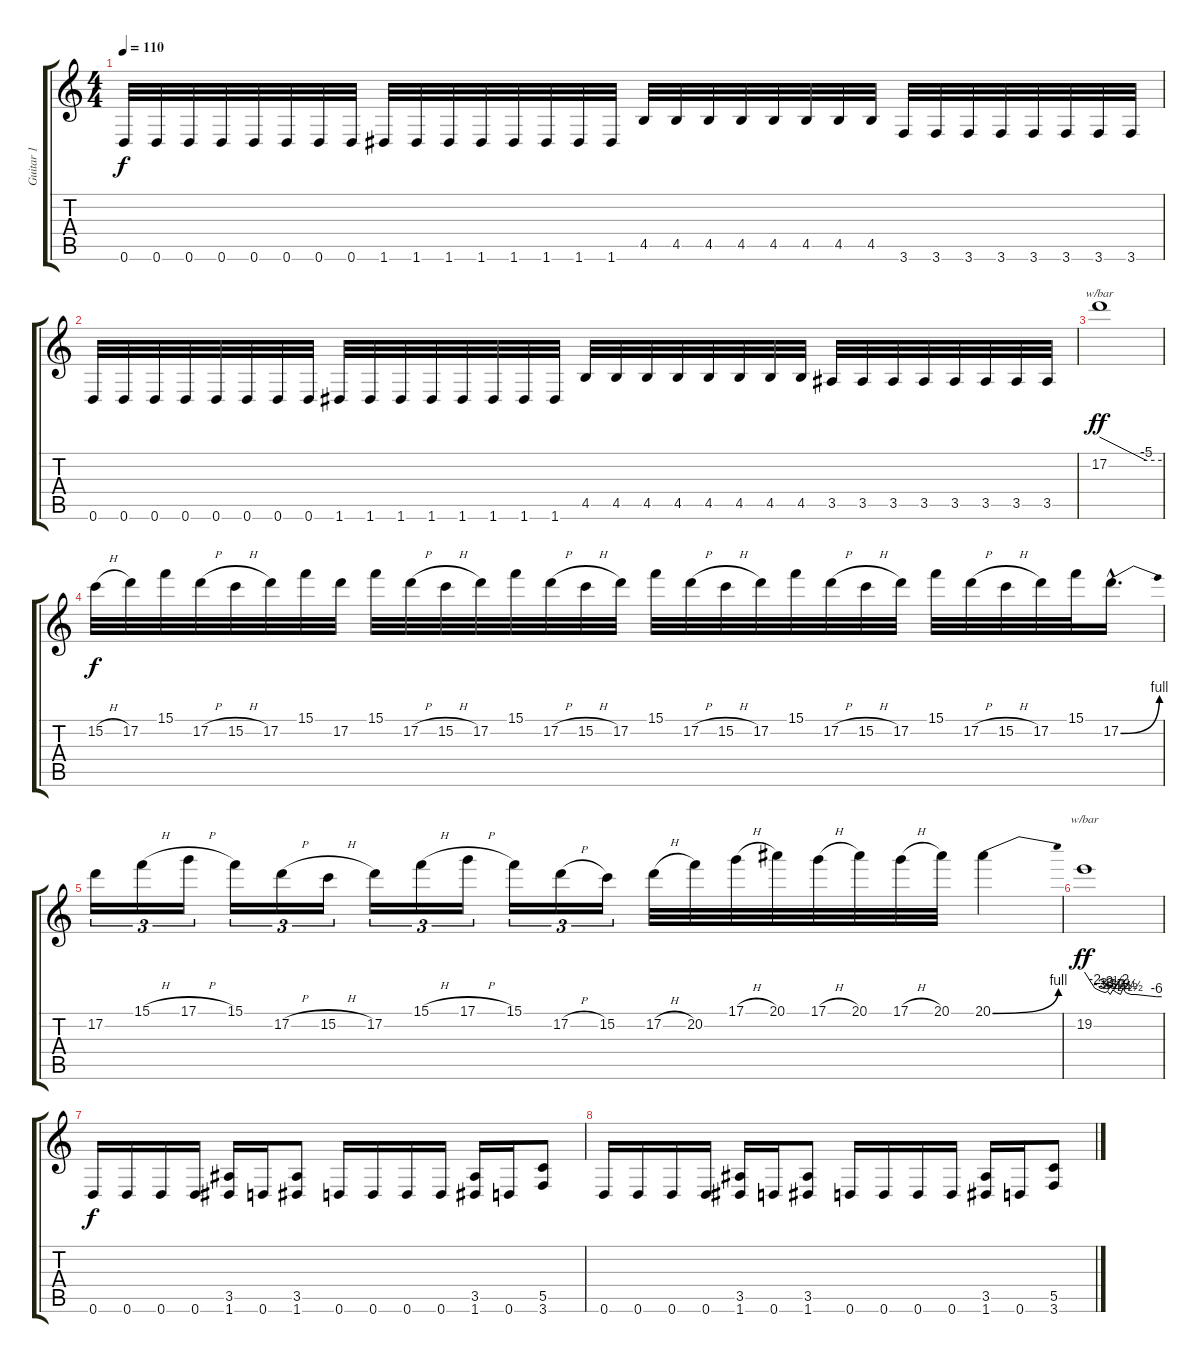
\track ("Guitar 1" "Guitar 1") {instrument distortionguitar}
\staff {score tabs}
\tuning (D4 A3 F3 C3 G2 D2) {hide}
\ts (4 4)
\tempo 110
\clef g2
\ks c
0.6.32{dy f} 0.6.32 0.6.32 0.6.32 0.6.32 0.6.32 0.6.32 0.6.32 1.6.32 1.6.32 1.6.32 1.6.32 1.6.32 1.6.32 1.6.32 1.6.32 4.5.32 4.5.32 4.5.32 4.5.32 4.5.32 4.5.32 4.5.32 4.5.32 3.6.32 3.6.32 3.6.32 3.6.32 3.6.32 3.6.32 3.6.32 3.6.32 |
0.6.32 0.6.32 0.6.32 0.6.32 0.6.32 0.6.32 0.6.32 0.6.32 1.6.32 1.6.32 1.6.32 1.6.32 1.6.32 1.6.32 1.6.32 1.6.32 4.5.32 4.5.32 4.5.32 4.5.32 4.5.32 4.5.32 4.5.32 4.5.32 3.5.32 3.5.32 3.5.32 3.5.32 3.5.32 3.5.32 3.5.32 3.5.32 |
17.2.1{tbe (custom default 0 0 45 -20 60 -20) dy ff} |
15.2{h}.32{dy f} 17.2.32 15.1.32 17.2{h}.32 15.2{h}.32 17.2.32 15.1.32 17.2.32 15.1.32 17.2{h}.32 15.2{h}.32 17.2.32 15.1.32 17.2{h}.32 15.2{h}.32 17.2.32 15.1.32 17.2{h}.32 15.2{h}.32 17.2.32 15.1.32 17.2{h}.32 15.2{h}.32 17.2.32 15.1.32 17.2{h}.32 15.2{h}.32 17.2.32 15.1.32 17.2{be (bend 0 0 60 4) hac}.16{d} |
17.2.16{tu (3 2)} 15.1{h}.16{tu (3 2)} 17.1{h}.16{tu (3 2)} 15.1.16{tu (3 2)} 17.2{h}.16{tu (3 2)} 15.2{h}.16{tu (3 2)} 17.2.16{tu (3 2)} 15.1{h}.16{tu (3 2)} 17.1{h}.16{tu (3 2)} 15.1.16{tu (3 2)} 17.2{h}.16{tu (3 2)} 15.2.16{tu (3 2)} 17.2{h}.32 20.2.32 17.1{h}.32 20.1.32 17.1{h}.32 20.1.32 17.1{h}.32 20.1.32 20.1{be (bend 0 0 60 4)}.4 |
19.2.1{tbe (custom default 0 0 8 -8 13 -12 16 -14 18 -12 20 -18 22 -10 25 -14 28 -18 30 -8 32 -14 36 -18 40 -18 56 -24 60 -24) dy ff} |
0.6.16{dy f} 0.6.16 0.6.16 0.6.16 (3.5 1.6).16 0.6.16 (3.5 1.6).8 0.6.16 0.6.16 0.6.16 0.6.16 (3.5 1.6).16 0.6.16 (5.5 3.6).8 |
0.6.16 0.6.16 0.6.16 0.6.16 (3.5 1.6).16 0.6.16 (3.5 1.6).8 0.6.16 0.6.16 0.6.16 0.6.16 (3.5 1.6).16 0.6.16 (5.5 3.6).8
